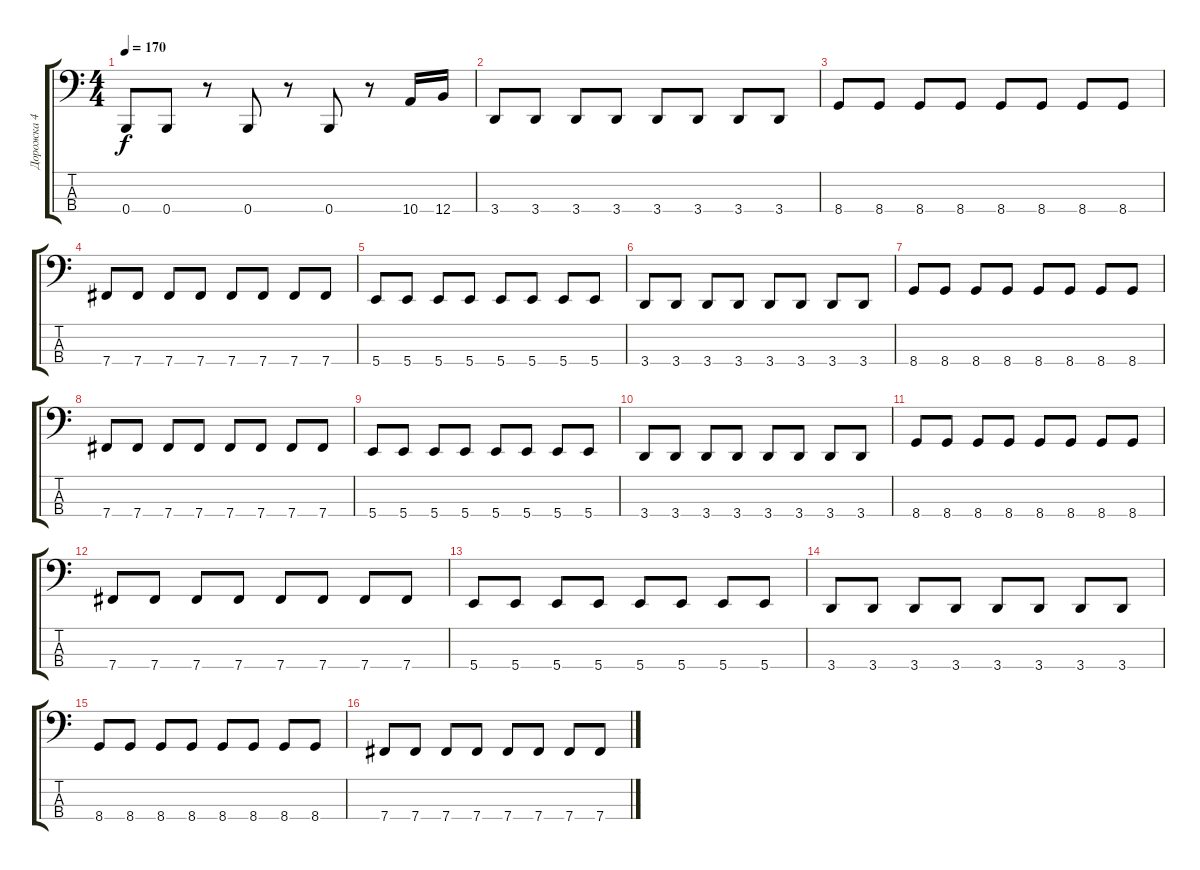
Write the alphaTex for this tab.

\track ("Дорожка 4" "Дорожка 4") {instrument electricbasspick}
\staff {score tabs}
\tuning (G2 D2 A1 B0) {hide}
\ts (4 4)
\tempo 170
\clef f4
\ks c
0.4.8{dy f} 0.4.8 r.8 0.4.8 r.8 0.4.8 r.8 10.4.16 12.4.16 |
3.4.8 3.4.8 3.4.8 3.4.8 3.4.8 3.4.8 3.4.8 3.4.8 |
8.4.8 8.4.8 8.4.8 8.4.8 8.4.8 8.4.8 8.4.8 8.4.8 |
7.4.8 7.4.8 7.4.8 7.4.8 7.4.8 7.4.8 7.4.8 7.4.8 |
5.4.8 5.4.8 5.4.8 5.4.8 5.4.8 5.4.8 5.4.8 5.4.8 |
3.4.8 3.4.8 3.4.8 3.4.8 3.4.8 3.4.8 3.4.8 3.4.8 |
8.4.8 8.4.8 8.4.8 8.4.8 8.4.8 8.4.8 8.4.8 8.4.8 |
7.4.8 7.4.8 7.4.8 7.4.8 7.4.8 7.4.8 7.4.8 7.4.8 |
5.4.8 5.4.8 5.4.8 5.4.8 5.4.8 5.4.8 5.4.8 5.4.8 |
3.4.8 3.4.8 3.4.8 3.4.8 3.4.8 3.4.8 3.4.8 3.4.8 |
8.4.8 8.4.8 8.4.8 8.4.8 8.4.8 8.4.8 8.4.8 8.4.8 |
7.4.8 7.4.8 7.4.8 7.4.8 7.4.8 7.4.8 7.4.8 7.4.8 |
5.4.8 5.4.8 5.4.8 5.4.8 5.4.8 5.4.8 5.4.8 5.4.8 |
3.4.8 3.4.8 3.4.8 3.4.8 3.4.8 3.4.8 3.4.8 3.4.8 |
8.4.8 8.4.8 8.4.8 8.4.8 8.4.8 8.4.8 8.4.8 8.4.8 |
7.4.8 7.4.8 7.4.8 7.4.8 7.4.8 7.4.8 7.4.8 7.4.8
